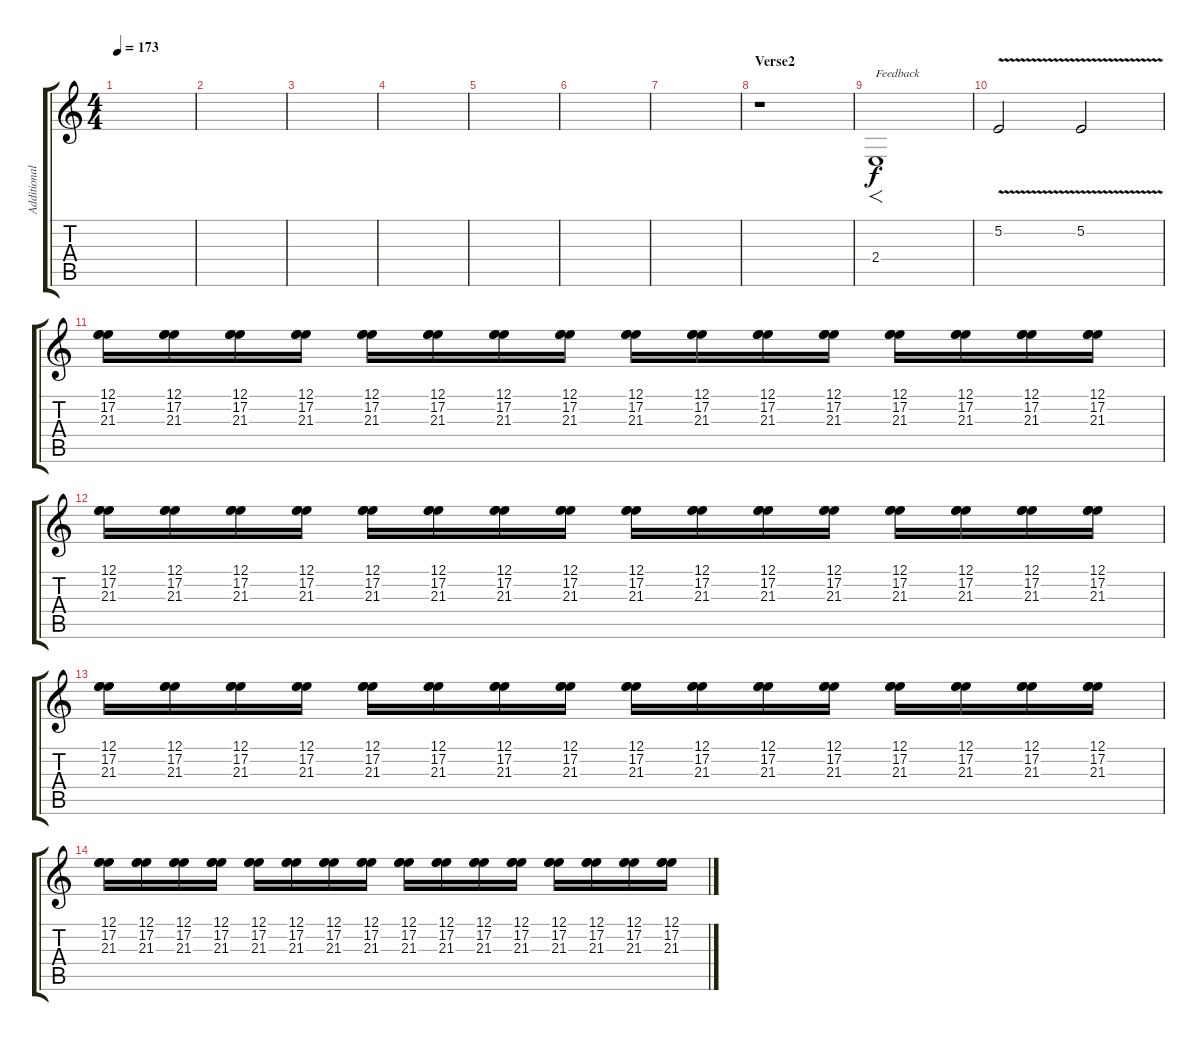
\track ("Additional Instruments" "Additional") {instrument synthstrings2}
\staff {score tabs}
\tuning (E4 B3 G3 D3 A2 D2) {hide}
\ts (4 4)
\tempo 173
\clef g2
\ks c
|
|
|
|
|
|
|
\section ("" "Verse2")
r.1{volume 10} |
2.4.1{f txt "Feedback" instrument guitarharmonics} |
5.2{v}.2{volume 7 balance 0 instrument pad6metallic} 5.2{v}.2{balance 16} |
(12.1 17.2 21.3).16{volume 6 balance 8 instrument lead6voice} (12.1 17.2 21.3).16 (12.1 17.2 21.3).16 (12.1 17.2 21.3).16 (12.1 17.2 21.3).16 (12.1 17.2 21.3).16 (12.1 17.2 21.3).16 (12.1 17.2 21.3).16 (12.1 17.2 21.3).16 (12.1 17.2 21.3).16 (12.1 17.2 21.3).16 (12.1 17.2 21.3).16 (12.1 17.2 21.3).16 (12.1 17.2 21.3).16 (12.1 17.2 21.3).16 (12.1 17.2 21.3).16 |
(12.1 17.2 21.3).16 (12.1 17.2 21.3).16 (12.1 17.2 21.3).16 (12.1 17.2 21.3).16 (12.1 17.2 21.3).16 (12.1 17.2 21.3).16 (12.1 17.2 21.3).16 (12.1 17.2 21.3).16 (12.1 17.2 21.3).16 (12.1 17.2 21.3).16 (12.1 17.2 21.3).16 (12.1 17.2 21.3).16 (12.1 17.2 21.3).16 (12.1 17.2 21.3).16 (12.1 17.2 21.3).16 (12.1 17.2 21.3).16 |
(12.1 17.2 21.3).16 (12.1 17.2 21.3).16 (12.1 17.2 21.3).16 (12.1 17.2 21.3).16 (12.1 17.2 21.3).16 (12.1 17.2 21.3).16 (12.1 17.2 21.3).16 (12.1 17.2 21.3).16 (12.1 17.2 21.3).16 (12.1 17.2 21.3).16 (12.1 17.2 21.3).16 (12.1 17.2 21.3).16 (12.1 17.2 21.3).16 (12.1 17.2 21.3).16 (12.1 17.2 21.3).16 (12.1 17.2 21.3).16 |
(12.1 17.2 21.3).16 (12.1 17.2 21.3).16 (12.1 17.2 21.3).16 (12.1 17.2 21.3).16 (12.1 17.2 21.3).16 (12.1 17.2 21.3).16 (12.1 17.2 21.3).16 (12.1 17.2 21.3).16 (12.1 17.2 21.3).16 (12.1 17.2 21.3).16 (12.1 17.2 21.3).16 (12.1 17.2 21.3).16 (12.1 17.2 21.3).16 (12.1 17.2 21.3).16 (12.1 17.2 21.3).16 (12.1 17.2 21.3).16
